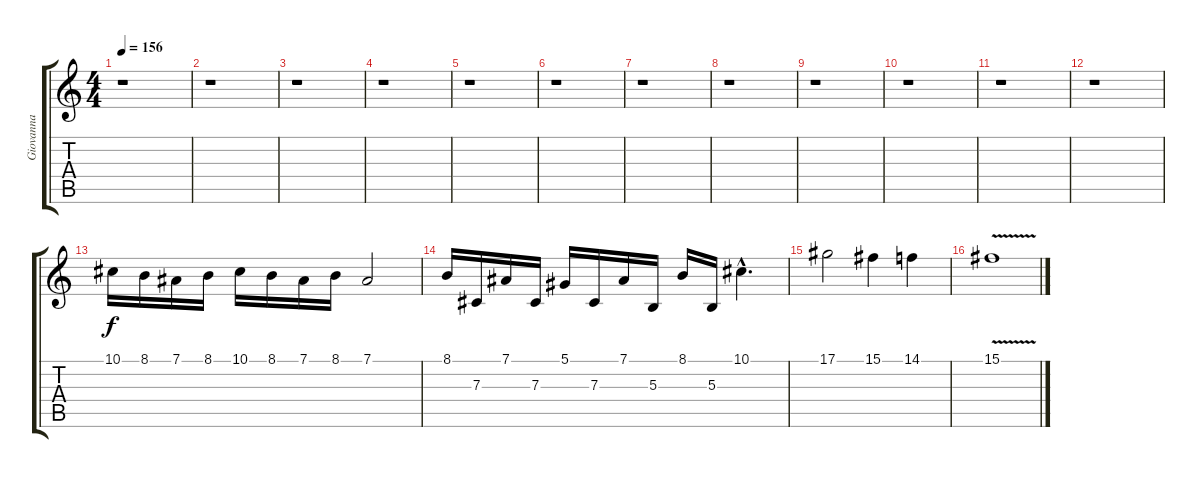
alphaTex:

\track ("Giovanna" "Giovanna") {instrument accordion}
\staff {score tabs}
\tuning (Eb4 Bb3 Gb3 Db3 Ab2 Eb2) {hide}
\ts (4 4)
\tempo 156
\clef g2
\ks c
r.1{dy f} |
r.1 |
r.1 |
r.1 |
r.1 |
r.1 |
r.1 |
r.1 |
r.1 |
r.1 |
r.1 |
r.1 |
10.1.16 8.1.16 7.1.16 8.1.16 10.1.16 8.1.16 7.1.16 8.1.16 7.1.2 |
8.1.16 7.3.16 7.1.16 7.3.16 5.1.16 7.3.16 7.1.16 5.3.16 8.1.16 5.3.16 10.1{hac}.4{d} |
17.1.2 15.1.4 14.1.4 |
15.1{v}.1
